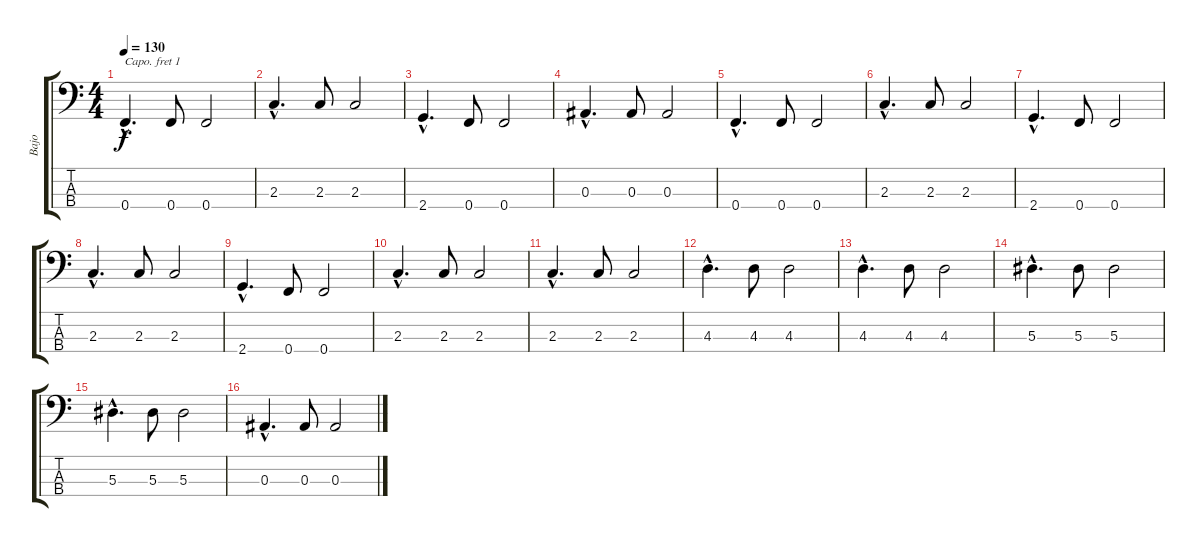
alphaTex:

\track ("Bajo" "Bajo") {instrument electricbassfinger}
\staff {score tabs}
\capo 1
\tuning (G2 D2 A1 E1) {hide}
\ts (4 4)
\tempo 130
\clef f4
\ks c
0.4{hac}.4{d dy f} 0.4.8 0.4.2 |
2.3{hac}.4{d} 2.3.8 2.3.2 |
2.4{hac}.4{d} 0.4.8 0.4.2 |
0.3{hac}.4{d} 0.3.8 0.3.2 |
0.4{hac}.4{d} 0.4.8 0.4.2 |
2.3{hac}.4{d} 2.3.8 2.3.2 |
2.4{hac}.4{d} 0.4.8 0.4.2 |
2.3{hac}.4{d} 2.3.8 2.3.2 |
2.4{hac}.4{d} 0.4.8 0.4.2 |
2.3{hac}.4{d} 2.3.8 2.3.2 |
2.3{hac}.4{d} 2.3.8 2.3.2 |
4.3{hac}.4{d} 4.3.8 4.3.2 |
4.3{hac}.4{d} 4.3.8 4.3.2 |
5.3{hac}.4{d} 5.3.8 5.3.2 |
5.3{hac}.4{d} 5.3.8 5.3.2 |
0.3{hac}.4{d} 0.3.8 0.3.2
